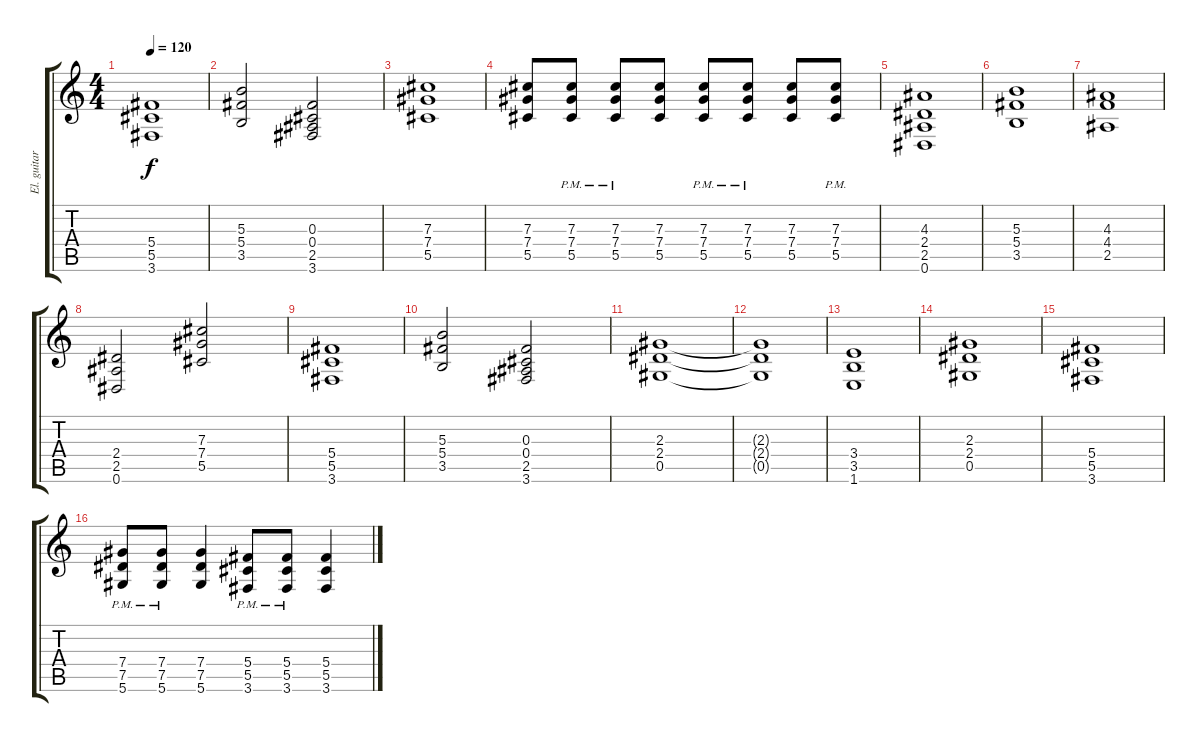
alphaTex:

\track ("El. guitar" "El. guitar") {instrument distortionguitar}
\staff {score tabs}
\tuning (Eb4 Bb3 Gb3 Db3 Ab2 Eb2) {hide}
\ts (4 4)
\tempo 120
\clef g2
\ks c
(5.4 5.5 3.6).1{dy f} |
(5.3 5.4 3.5).2 (0.3 0.4 2.5 3.6).2 |
(7.3 7.4 5.5).1 |
(7.3 7.4 5.5).8 (7.3{pm} 7.4{pm} 5.5{pm}).8 (7.3{pm} 7.4{pm} 5.5{pm}).8 (7.3 7.4 5.5).8 (7.3{pm} 7.4{pm} 5.5{pm}).8 (7.3{pm} 7.4{pm} 5.5{pm}).8 (7.3 7.4 5.5).8 (7.3{pm} 7.4{pm} 5.5{pm}).8 |
(4.3 2.4 2.5 0.6).1 |
(5.3 5.4 3.5).1 |
(4.3 4.4 2.5).1 |
(2.4 2.5 0.6).2 (7.3 7.4 5.5).2 |
(5.4 5.5 3.6).1 |
(5.3 5.4 3.5).2 (0.3 0.4 2.5 3.6).2 |
(2.3 2.4 0.5).1 |
(2.3{t} 2.4{t} 0.5{t}).1 |
(3.4 3.5 1.6).1 |
(2.3 2.4 0.5).1 |
(5.4 5.5 3.6).1 |
(7.4{pm} 7.5{pm} 5.6{pm}).8 (7.4{pm} 7.5{pm} 5.6{pm}).8 (7.4 7.5 5.6).4 (5.4{pm} 5.5{pm} 3.6{pm}).8 (5.4{pm} 5.5{pm} 3.6{pm}).8 (5.4 5.5 3.6).4
